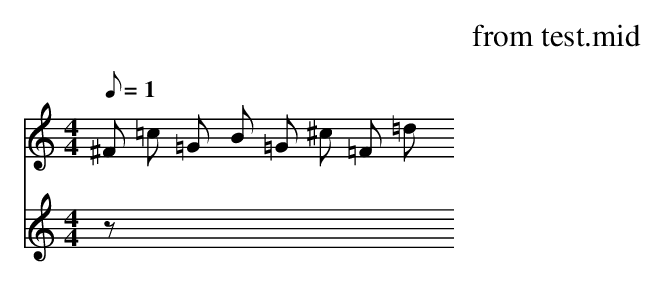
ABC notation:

X:1
T: from test.mid
M: 4/4
L: 1
Q:1=120
K:C
V:1
^F =c =G -B =G ^c =F =d
V:2
z
